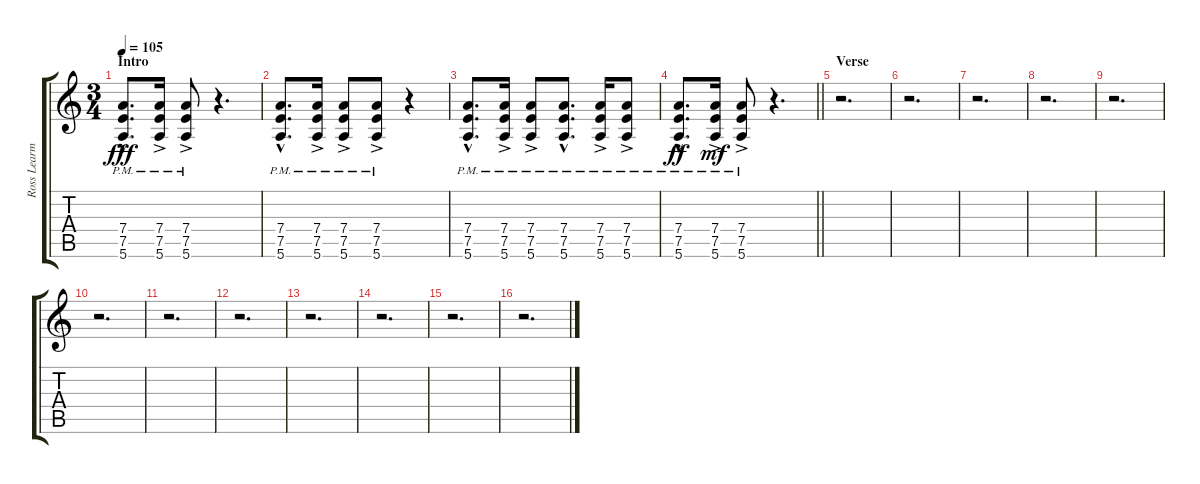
\track ("Ross Learmonth (Rhythm Guitar)" "Ross Learm") {instrument distortionguitar}
\staff {score tabs}
\tuning (E4 B3 G3 D3 A2 E2) {hide}
\ts (3 4)
\section ("" "Intro")
\tempo 105
\clef g2
\ks c
(7.4{hac pm} 7.5{hac pm} 5.6{hac pm}).8{d dy fff instrument distortionguitar} (7.4{ac pm} 7.5{ac pm} 5.6{ac pm}).16 (7.4{ac pm} 7.5{ac pm} 5.6{ac pm}).8 r.4{d} |
(7.4{hac pm} 7.5{hac pm} 5.6{hac pm}).8{d} (7.4{ac pm} 7.5{ac pm} 5.6{ac pm}).16 (7.4{ac pm} 7.5{ac pm} 5.6{ac pm}).8 (7.4{ac pm} 7.5{ac pm} 5.6{ac pm}).8 r.4 |
(7.4{hac pm} 7.5{hac pm} 5.6{hac pm}).8{d} (7.4{ac pm} 7.5{ac pm} 5.6{ac pm}).16 (7.4{ac pm} 7.5{ac pm} 5.6{ac pm}).8 (7.4{hac pm} 7.5{hac pm} 5.6{hac pm}).8{d} (7.4{ac pm} 7.5{ac pm} 5.6{ac pm}).16 (7.4{ac pm} 7.5{ac pm} 5.6{ac pm}).8 |
\barLineRight lightlight
(7.4{hac pm} 7.5{hac pm} 5.6{hac pm}).8{d dy ff} (7.4{ac pm} 7.5{ac pm} 5.6{ac pm}).16{dy mf} (7.4{ac pm} 7.5{ac pm} 5.6{ac pm}).8 r.4{d} |
\section ("" "Verse")
r.2{d} |
r.2{d} |
r.2{d} |
r.2{d} |
r.2{d} |
r.2{d} |
r.2{d} |
r.2{d} |
r.2{d} |
r.2{d} |
r.2{d} |
r.2{d}
